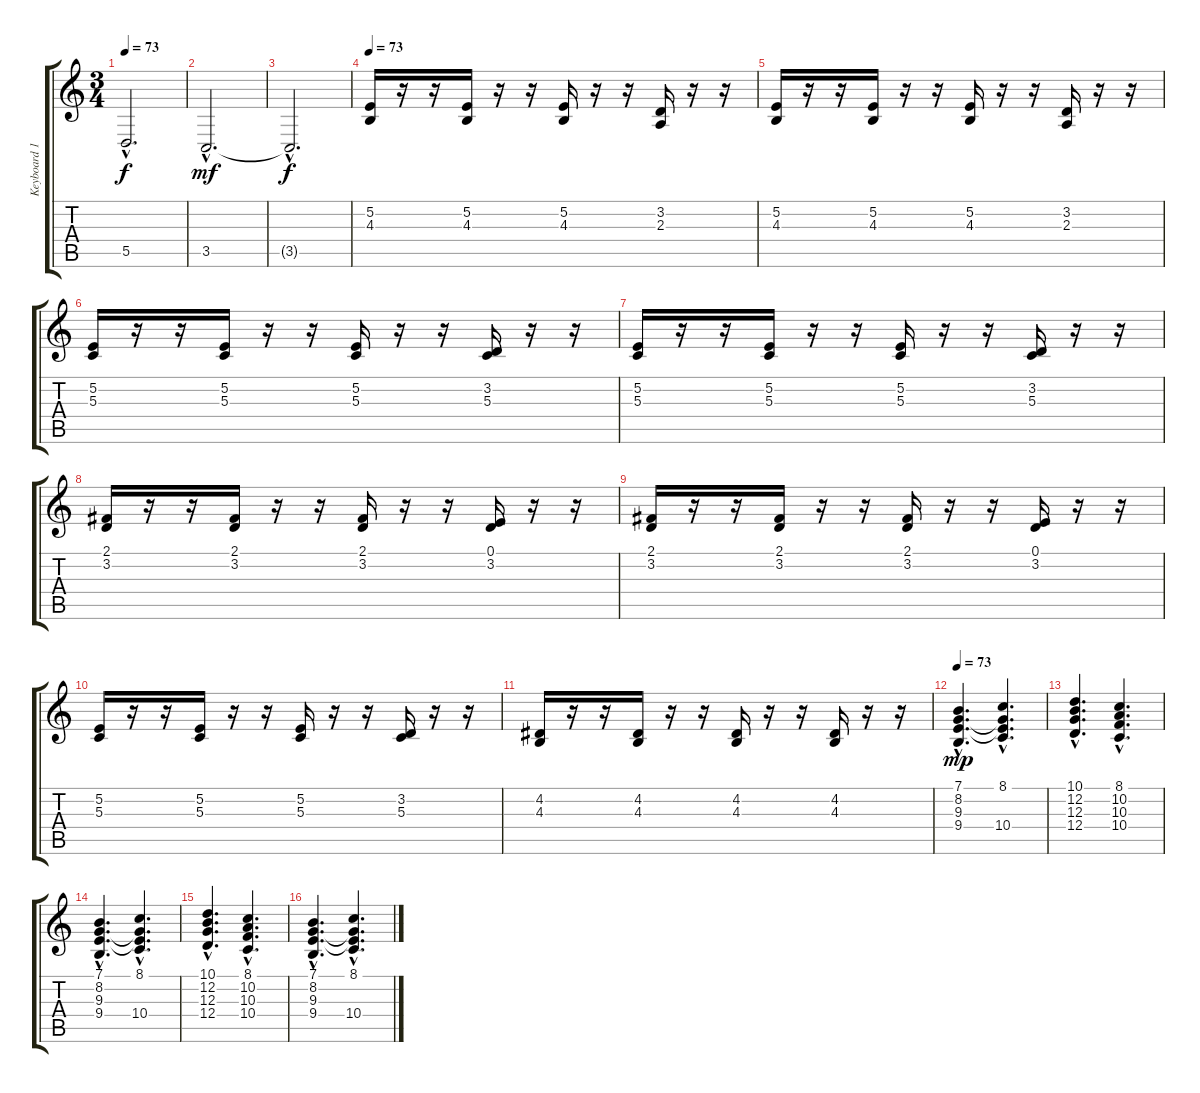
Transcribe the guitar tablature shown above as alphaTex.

\track ("Keyboard 1" "Keyboard 1") {instrument choiraahs}
\staff {score tabs}
\tuning (E4 B3 G3 D3 A2 E2) {hide}
\ts (3 4)
\tempo 73
\clef g2
\ks c
5.5{hac t}.2{d dy f} |
3.5{hac}.2{d dy mf} |
3.5{hac t}.2{d dy f} |
\tempo 73
(5.2 4.3).16{volume 8 instrument stringensemble1} r.16 r.16 (5.2 4.3).16 r.16 r.16 (5.2 4.3).16 r.16 r.16 (3.2 2.3).16 r.16 r.16 |
(5.2 4.3).16 r.16 r.16 (5.2 4.3).16 r.16 r.16 (5.2 4.3).16 r.16 r.16 (3.2 2.3).16 r.16 r.16 |
(5.2 5.3).16 r.16 r.16 (5.2 5.3).16 r.16 r.16 (5.2 5.3).16 r.16 r.16 (3.2 5.3).16 r.16 r.16 |
(5.2 5.3).16 r.16 r.16 (5.2 5.3).16 r.16 r.16 (5.2 5.3).16 r.16 r.16 (3.2 5.3).16 r.16 r.16 |
(2.1 3.2).16 r.16 r.16 (2.1 3.2).16 r.16 r.16 (2.1 3.2).16 r.16 r.16 (0.1 3.2).16 r.16 r.16 |
(2.1 3.2).16 r.16 r.16 (2.1 3.2).16 r.16 r.16 (2.1 3.2).16 r.16 r.16 (0.1 3.2).16 r.16 r.16 |
(5.2 5.3).16 r.16 r.16 (5.2 5.3).16 r.16 r.16 (5.2 5.3).16 r.16 r.16 (3.2 5.3).16 r.16 r.16 |
(4.2 4.3).16 r.16 r.16 (4.2 4.3).16 r.16 r.16 (4.2 4.3).16 r.16 r.16 (4.2 4.3).16 r.16 r.16 |
\tempo 73
(7.1{hac} 8.2{hac} 9.3{hac} 9.4{hac}).4{d dy mp volume 10 instrument choiraahs} (8.1{hac} 8.2{hac t} 9.3{hac t} 10.4{hac}).4{d} |
(10.1{hac} 12.2{hac} 12.3{hac} 12.4{hac}).4{d} (8.1{hac} 10.2{hac} 10.3{hac} 10.4{hac}).4{d} |
(7.1{hac} 8.2{hac} 9.3{hac} 9.4{hac}).4{d} (8.1{hac} 8.2{hac t} 9.3{hac t} 10.4{hac}).4{d} |
(10.1{hac} 12.2{hac} 12.3{hac} 12.4{hac}).4{d} (8.1{hac} 10.2{hac} 10.3{hac} 10.4{hac}).4{d} |
(7.1{hac} 8.2{hac} 9.3{hac} 9.4{hac}).4{d} (8.1{hac} 8.2{hac t} 9.3{hac t} 10.4{hac}).4{d}
